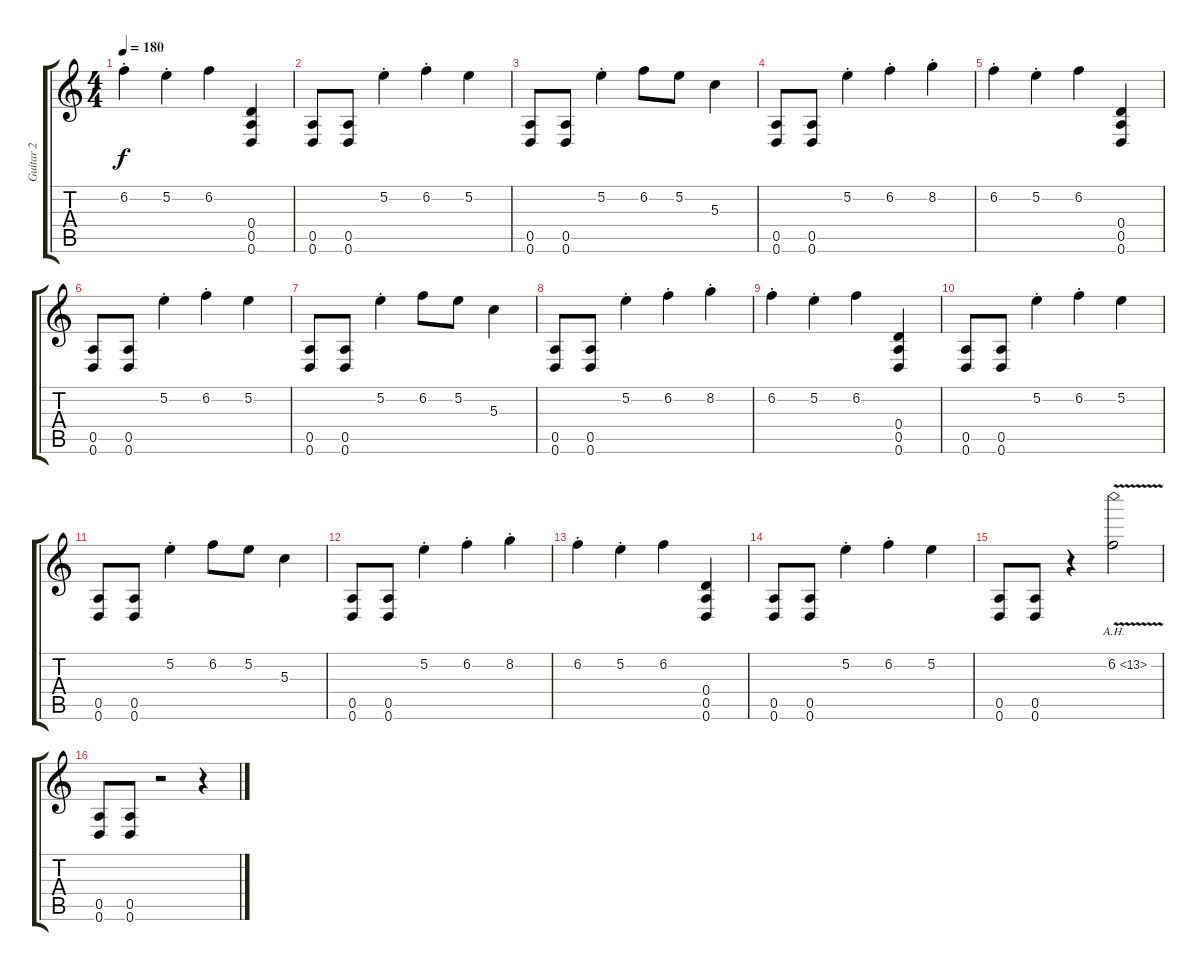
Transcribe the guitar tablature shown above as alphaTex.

\track ("Guitar 2" "Guitar 2") {instrument distortionguitar}
\staff {score tabs}
\tuning (E4 B3 G3 D3 A2 D2) {hide}
\ts (4 4)
\tempo 180
\clef g2
\ks c
6.2{st}.4{dy f} 5.2{st}.4 6.2.4 (0.4 0.5 0.6).4 |
(0.5 0.6).8 (0.5 0.6).8 5.2{st}.4 6.2{st}.4 5.2.4 |
(0.5 0.6).8 (0.5 0.6).8 5.2{st}.4 6.2.8 5.2.8 5.3.4 |
(0.5 0.6).8 (0.5 0.6).8 5.2{st}.4 6.2{st}.4 8.2{st}.4 |
6.2{st}.4 5.2{st}.4 6.2.4 (0.4 0.5 0.6).4 |
(0.5 0.6).8 (0.5 0.6).8 5.2{st}.4 6.2{st}.4 5.2.4 |
(0.5 0.6).8 (0.5 0.6).8 5.2{st}.4 6.2.8 5.2.8 5.3.4 |
(0.5 0.6).8 (0.5 0.6).8 5.2{st}.4 6.2{st}.4 8.2{st}.4 |
6.2{st}.4 5.2{st}.4 6.2.4 (0.4 0.5 0.6).4 |
(0.5 0.6).8 (0.5 0.6).8 5.2{st}.4 6.2{st}.4 5.2.4 |
(0.5 0.6).8 (0.5 0.6).8 5.2{st}.4 6.2.8 5.2.8 5.3.4 |
(0.5 0.6).8 (0.5 0.6).8 5.2{st}.4 6.2{st}.4 8.2{st}.4 |
6.2{st}.4 5.2{st}.4 6.2.4 (0.4 0.5 0.6).4 |
(0.5 0.6).8 (0.5 0.6).8 5.2{st}.4 6.2{st}.4 5.2.4 |
(0.5 0.6).8 (0.5 0.6).8 r.4 6.2{ah 7 v}.2 |
(0.5 0.6).8 (0.5 0.6).8 r.2 r.4
